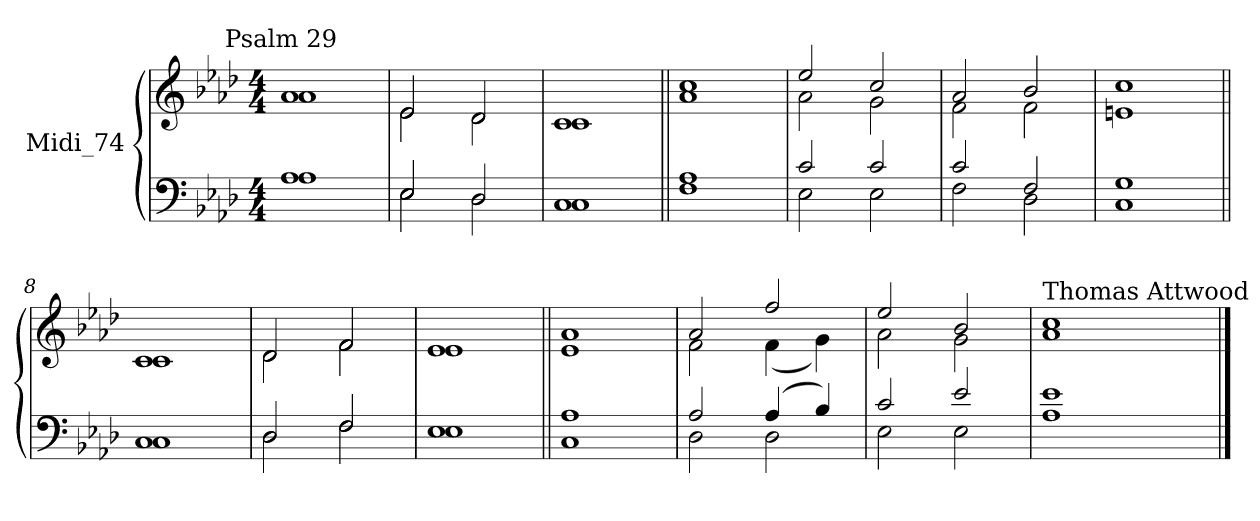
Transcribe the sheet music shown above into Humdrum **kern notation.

**kern	**kern
*part2	*part1
*staff2	*staff1
*I"Midi_74	*I"Midi_74
*clefF4	*clefG2
*k[b-e-a-d-]	*k[b-e-a-d-]
*A-:	*A-:
*M4/4	*M4/4
=1	=1
*^	*^
!	!	!LO:TX:a:cj:t=Psalm 29	!
1A-/	1A-\	1a-/	1a-\
=2	=2	=2	=2
2E-/	2E-\	2e-/	2e-\
2D-/	2D-\	2d-/	2d-\
=3	=3	=3	=3
1C/	1C\	1c/	1c\
=4||	=4||	=4||	=4||
1A-/	1F\	1cc/	1a-\
=5	=5	=5	=5
2c/	2E-\	2ee-/	2a-\
2c/	2E-\	2cc/	2g\
=6	=6	=6	=6
2c/	2F\	2a-/	2f\
2F/	2D-\	2b-/	2f\
=7	=7	=7	=7
1G/	1C\	1cc/	1en\
=8||	=8||	=8||	=8||
1C/	1C\	1c/	1c\
=9	=9	=9	=9
2D-/	2D-\	2d-/	2d-\
2F/	2F\	2f/	2f\
=10	=10	=10	=10
1E-/	1E-\	1e-/	1e-\
=11||	=11||	=11||	=11||
1A-/	1C\	1a-/	1e-\
=12	=12	=12	=12
2A-/	2D-\	2a-/	2f\
(>4A-/	2D-\	2ff/	(<4f\
4B-/)	.	.	4g\)
=13	=13	=13	=13
2c/	2E-\	2ee-/	2a-\
2e-/	2E-\	2b-/	2g\
=14	=14	=14	=14
!	!	!LO:TX:a:t=Thomas Attwood	!
1e-/	1A-\	1cc/	1a-\
*v	*v	*	*
*	*v	*v
==	==
*-	*-
